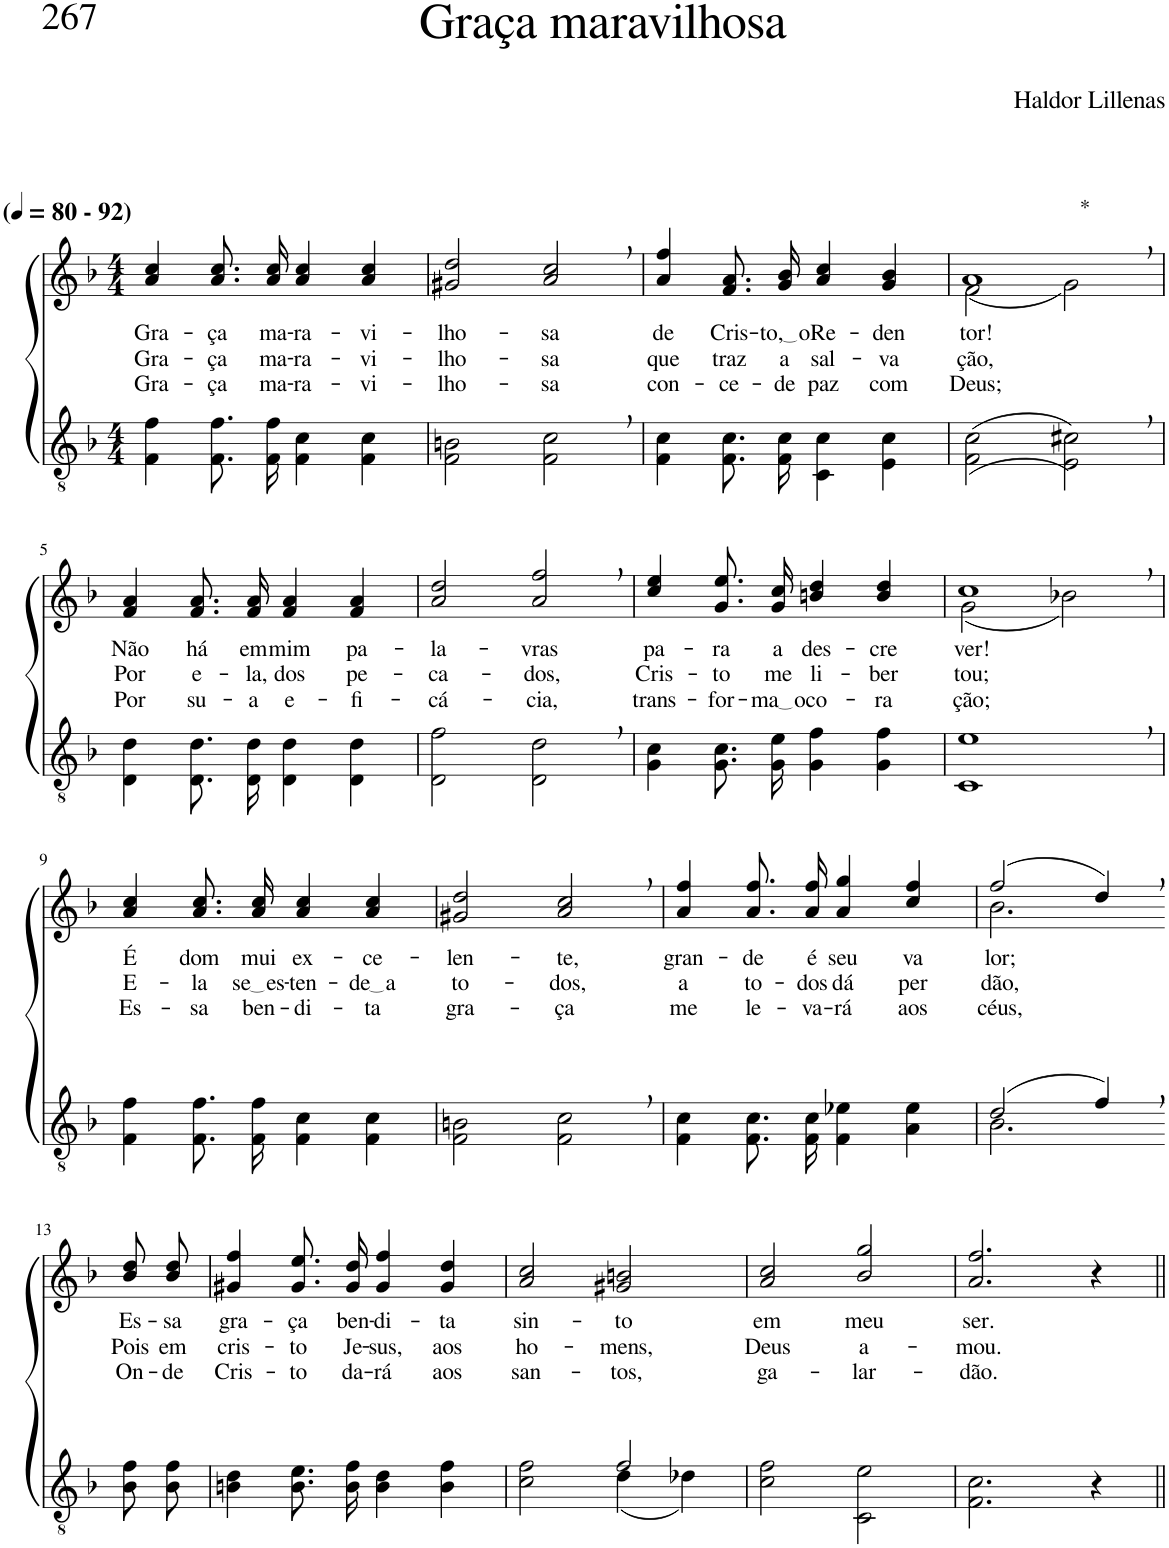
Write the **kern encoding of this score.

**kern	**kern	**text	**text	**text
*part2	*part1	*part1	*part1	*part1
*staff2	*staff1	*staff1	*staff1	*staff1
*I"Parte III e IV	*I"Parte I e II	*	*	*
*clefGv2	*clefG2	*	*	*
*Trd4c7	*Trd4c7	*	*	*
*k[b-]	*k[b-]	*	*	*
*M4/4	*M4/4	*	*	*
*MM80	*MM80	*	*	*
=1	=1	=1	=1	=1
!	!LO:TX:a:B:t=(	!	!	!
!	!LO:TX:a:B:t=- 92)	!	!	!
!	!	!LO:LY:b	!LO:LY:b	!LO:LY:b
4F\ 4f\	4a/ 4cc/	Gra-	Gra-	Gra-
!	!	!LO:LY:b	!LO:LY:b	!LO:LY:b
8.F\ 8.f\L	8.a\ 8.cc\L	-ça	-ça	-ça
!	!	!LO:LY:b	!LO:LY:b	!LO:LY:b
16F\ 16f\Jk	16a\ 16cc\Jk	ma-	ma-	ma-
!	!	!LO:LY:b	!LO:LY:b	!LO:LY:b
4F\ 4c\	4a/ 4cc/	-ra-	-ra-	-ra-
!	!	!LO:LY:b	!LO:LY:b	!LO:LY:b
4F\ 4c\	4a/ 4cc/	-vi-	-vi-	-vi-
=2	=2	=2	=2	=2
!	!	!LO:LY:b	!LO:LY:b	!LO:LY:b
2F\ 2Bn\	2g#X/ 2dd/	-lho-	-lho-	-lho-
!	!	!LO:LY:b	!LO:LY:b	!LO:LY:b
2F\, 2c\,	2a/, 2cc/,	-sa	-sa	-sa
=3	=3	=3	=3	=3
!	!	!LO:LY:b	!LO:LY:b	!LO:LY:b
4F\ 4c\	4a/ 4ff/	de	que	con-
!	!	!LO:LY:b	!LO:LY:b	!LO:LY:b
8.F/ 8.c/L	8.f/ 8.a/L	Cris-	traz	-ce-
!	!	!LO:LY:b	!LO:LY:b	!LO:LY:b
16F/ 16c/Jk	16g/ 16b-/Jk	to, o	a	-de
!	!	!LO:LY:b	!LO:LY:b	!LO:LY:b
4C\ 4c\	4a/ 4cc/	Re-	sal-	paz
!	!	!LO:LY:b	!LO:LY:b	!LO:LY:b
4E\ 4c\	4g/ 4b-/	-den-	-va-	com
=4	=4	=4	=4	=4
*	*^	*	*	*
!	!LO:TX:a:t=*	!	!	!	!
!	!	!	!LO:LY:b	!LO:LY:b	!LO:LY:b
((2F\ 2c\	1a,	(2f\	tor!	-ção,	Deus;
2E\, 2c#X\,))	.	2g\)	.	.	.
!!LO:LB:g=z
=5	=5	=5	=5	=5	=5
!	!	!	!LO:LY:b	!LO:LY:b	!LO:LY:b
*	*v	*v	*	*	*
4D\ 4d\	4f/ 4a/	Não	Por	Por
!	!	!LO:LY:b	!LO:LY:b	!LO:LY:b
8.D/ 8.d/L	8.f/ 8.a/L	há	e-	su-
!	!	!LO:LY:b	!LO:LY:b	!LO:LY:b
16D/ 16d/Jk	16f/ 16a/Jk	em	-la,	-a
!	!	!LO:LY:b	!LO:LY:b	!LO:LY:b
4D\ 4d\	4f/ 4a/	mim	dos	e-
!	!	!LO:LY:b	!LO:LY:b	!LO:LY:b
4D\ 4d\	4f/ 4a/	pa-	pe-	-fi-
=6	=6	=6	=6	=6
!	!	!LO:LY:b	!LO:LY:b	!LO:LY:b
2D\ 2f\	2a/ 2dd/	-la-	-ca-	-cá-
!	!	!LO:LY:b	!LO:LY:b	!LO:LY:b
2D\, 2d\,	2a/, 2ff/,	-vras	-dos,	-cia,
=7	=7	=7	=7	=7
!	!	!LO:LY:b	!LO:LY:b	!LO:LY:b
4G\ 4c\	4cc/ 4ee/	pa-	Cris-	trans-
!	!	!LO:LY:b	!LO:LY:b	!LO:LY:b
8.G\ 8.c\L	8.g/ 8.ee/L	-ra	-to	-for-
!	!	!LO:LY:b	!LO:LY:b	!LO:LY:b
16G\ 16e\Jk	16g/ 16cc/Jk	a	me	ma o
!	!	!LO:LY:b	!LO:LY:b	!LO:LY:b
4G\ 4f\	4bn/ 4dd/	des-	li-	co-
!	!	!LO:LY:b	!LO:LY:b	!LO:LY:b
4G\ 4f\	4b/ 4dd/	-cre-	-ber-	-ra-
=8	=8	=8	=8	=8
*	*^	*	*	*
!	!	!	!LO:LY:b	!LO:LY:b	!LO:LY:b
1C, 1e,	1cc,	(2g\	-ver!	-tou;	-ção;
.	.	2b-X\)	.	.	.
!!LO:LB:g=z
=9	=9	=9	=9	=9	=9
!	!	!	!LO:LY:b	!LO:LY:b	!LO:LY:b
*	*v	*v	*	*	*
4F\ 4f\	4a/ 4cc/	É	E-	Es-
!	!	!LO:LY:b	!LO:LY:b	!LO:LY:b
8.F\ 8.f\L	8.a\ 8.cc\L	dom	-la	-sa
!	!	!LO:LY:b	!LO:LY:b	!LO:LY:b
16F\ 16f\Jk	16a\ 16cc\Jk	mui	se es	ben-
!	!	!LO:LY:b	!LO:LY:b	!LO:LY:b
4F\ 4c\	4a/ 4cc/	ex-	-ten-	-di-
!	!	!LO:LY:b	!LO:LY:b	!LO:LY:b
4F\ 4c\	4a/ 4cc/	-ce-	de a	-ta
=10	=10	=10	=10	=10
!	!	!LO:LY:b	!LO:LY:b	!LO:LY:b
2F\ 2Bn\	2g#X/ 2dd/	-len-	to-	gra-
!	!	!LO:LY:b	!LO:LY:b	!LO:LY:b
2F\, 2c\,	2a/, 2cc/,	-te,	-dos,	-ça
=11	=11	=11	=11	=11
!	!	!LO:LY:b	!LO:LY:b	!LO:LY:b
4F\ 4c\	4a/ 4ff/	gran-	a	me
!	!	!LO:LY:b	!LO:LY:b	!LO:LY:b
8.F/ 8.c/L	8.a\ 8.ff\L	-de	to-	le-
!	!	!LO:LY:b	!LO:LY:b	!LO:LY:b
16F/ 16c/Jk	16a\ 16ff\Jk	é	-dos	-va-
!	!	!LO:LY:b	!LO:LY:b	!LO:LY:b
4F\ 4e-X\	4a/ 4gg/	seu	dá	-rá
!	!	!LO:LY:b	!LO:LY:b	!LO:LY:b
4A\ 4e-\	4cc/ 4ff/	va-	per-	aos
=12	=12	=12	=12	=12
*^	*^	*	*	*
!	!	!	!	!LO:LY:b	!LO:LY:b	!LO:LY:b
(2d/	2.B-\	(2ff/	2.b-\	lor;	dão,	céus,
4f,/)	.	4dd,/)	.	.	.	.
*v	*v	*	*	*	*	*
*	*v	*v	*	*	*
!!LO:LB:g=z
=13-	=13-	=13-	=13-	=13-
!	!	!LO:LY:b	!LO:LY:b	!LO:LY:b
8B-\ 8f\L	8b-\ 8dd\L	Es-	Pois	On-
!	!	!LO:LY:b	!LO:LY:b	!LO:LY:b
8B-\ 8f\J	8b-\ 8dd\J	-sa	em	-de
=14	=14	=14	=14	=14
!	!	!LO:LY:b	!LO:LY:b	!LO:LY:b
4Bn\ 4d\	4g#X/ 4ff/	gra-	cris-	Cris-
!	!	!LO:LY:b	!LO:LY:b	!LO:LY:b
8.B\ 8.e\L	8.g#\ 8.ee\L	-ça	-to	-to
!	!	!LO:LY:b	!LO:LY:b	!LO:LY:b
16B\ 16f\Jk	16g#\ 16dd\Jk	ben-	Je-	da-
!	!	!LO:LY:b	!LO:LY:b	!LO:LY:b
4B\ 4d\	4g#/ 4ff/	-di-	-sus,	-rá
!	!	!LO:LY:b	!LO:LY:b	!LO:LY:b
4B\ 4f\	4g#/ 4dd/	-ta	aos	aos
=15	=15	=15	=15	=15
*^	*	*	*	*
!	!	!	!LO:LY:b	!LO:LY:b	!LO:LY:b
2ryy	2c\ 2f\	2a/ 2cc/	sin-	ho-	san-
!	!	!	!LO:LY:b	!LO:LY:b	!LO:LY:b
2f/	(4d\	2g#X/ 2bn/	-to	-mens,	-tos,
.	4d-X\)	.	.	.	.
=16	=16	=16	=16	=16	=16
!	!	!	!LO:LY:b	!LO:LY:b	!LO:LY:b
*v	*v	*	*	*	*
2c\ 2f\	2a/ 2cc/	em	Deus	ga-
!	!	!LO:LY:b	!LO:LY:b	!LO:LY:b
2C\ 2e\	2b-/ 2gg/	meu	a-	-lar-
=17	=17	=17	=17	=17
!	!	!LO:LY:b	!LO:LY:b	!LO:LY:b
2.F\ 2.c\	2.a/ 2.ff/	ser.	-mou.	-dão.
4r	4r	.	.	.
=||	=||	=||	=||	=||
*-	*-	*-	*-	*-
